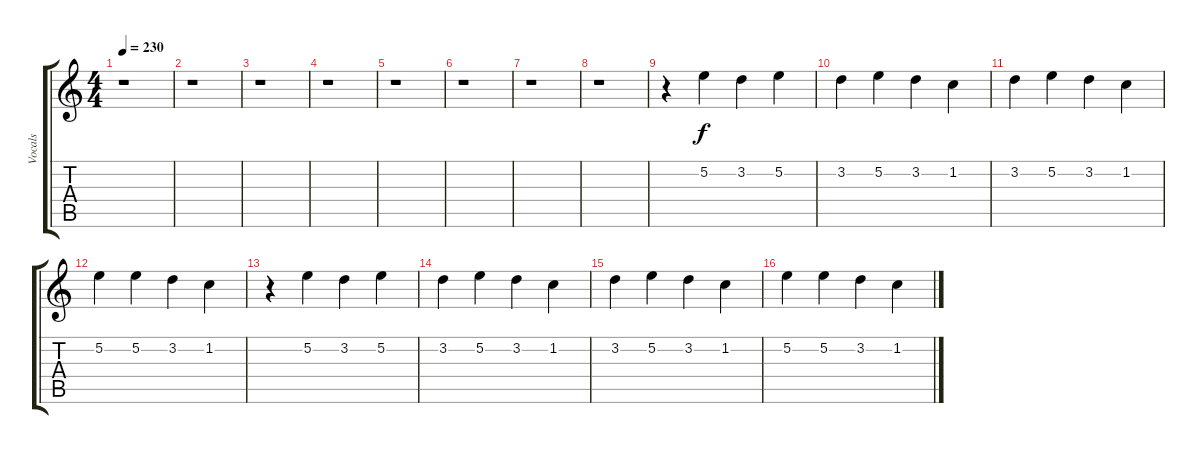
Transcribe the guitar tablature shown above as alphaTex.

\track ("Vocals" "Vocals") {instrument overdrivenguitar}
\staff {score tabs}
\tuning (E4 B3 G3 D3 A2 E2) {hide}
\ts (4 4)
\tempo 230
\clef g2
\ks c
r.1{dy f} |
r.1 |
r.1 |
r.1 |
r.1 |
r.1 |
r.1 |
r.1 |
r.4 5.2.4 3.2.4 5.2.4 |
3.2.4 5.2.4 3.2.4 1.2.4 |
3.2.4 5.2.4 3.2.4 1.2.4 |
5.2.4 5.2.4 3.2.4 1.2.4 |
r.4 5.2.4 3.2.4 5.2.4 |
3.2.4 5.2.4 3.2.4 1.2.4 |
3.2.4 5.2.4 3.2.4 1.2.4 |
5.2.4 5.2.4 3.2.4 1.2.4
